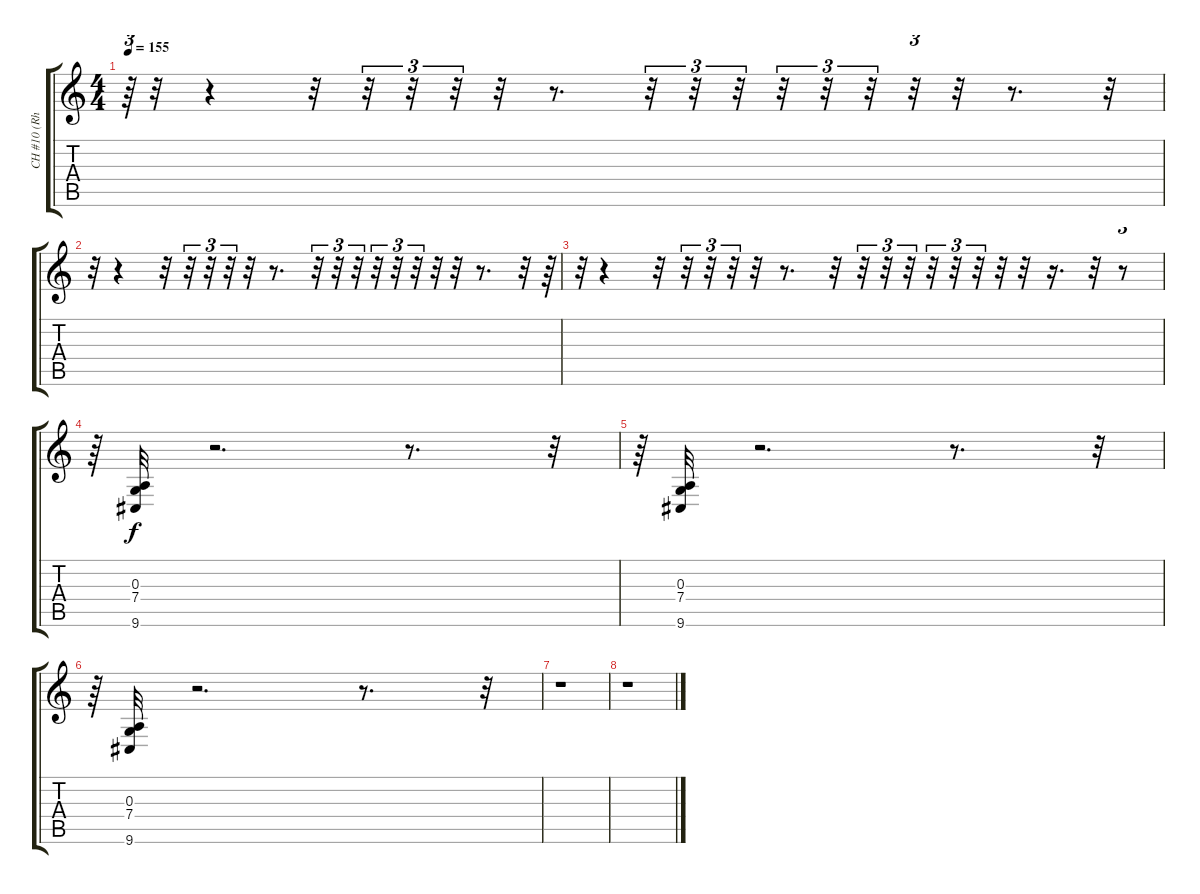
\track ("CH #10 (Rhythm channel)" "CH #10 (Rh") {instrument acousticgrandpiano}
\staff {score tabs}
\tuning (E4 B3 G3 D3 A2 E2) {hide}
\ts (4 4)
\tempo 155
\clef g2
\ks c
r.64{tu (3 2) dy f} r.32 r.4 r.32 r.32{tu (3 2)} r.32{tu (3 2)} r.32{tu (3 2)} r.32 r.8{d} r.32{tu (3 2)} r.32{tu (3 2)} r.32{tu (3 2)} r.32{tu (3 2)} r.32{tu (3 2)} r.32{tu (3 2)} r.32{tu (3 2)} r.32 r.8{d} r.32 |
r.32 r.4 r.32 r.32{tu (3 2)} r.32{tu (3 2)} r.32{tu (3 2)} r.32 r.8{d} r.32{tu (3 2)} r.32{tu (3 2)} r.32{tu (3 2)} r.32{tu (3 2)} r.32{tu (3 2)} r.32{tu (3 2)} r.32{tu (3 2)} r.32 r.8{d} r.32 r.64{tu (3 2)} |
r.32{tu (3 2)} r.4 r.32 r.32{tu (3 2)} r.32{tu (3 2)} r.32{tu (3 2)} r.32 r.8{d} r.32 r.32{tu (3 2)} r.32{tu (3 2)} r.32{tu (3 2)} r.32{tu (3 2)} r.32{tu (3 2)} r.32{tu (3 2)} r.32{tu (3 2)} r.32 r.16{d} r.32 r.8{tu (3 2)} |
r.64{tu (3 2)} (0.3 7.4 9.6).32 r.2{d} r.8{d} r.32{tu (3 2)} |
r.64{tu (3 2)} (0.3 7.4 9.6).32 r.2{d} r.8{d} r.32{tu (3 2)} |
r.64{tu (3 2)} (0.3 7.4 9.6).32 r.2{d} r.8{d} r.32{tu (3 2)} |
r.1 |
r.1
